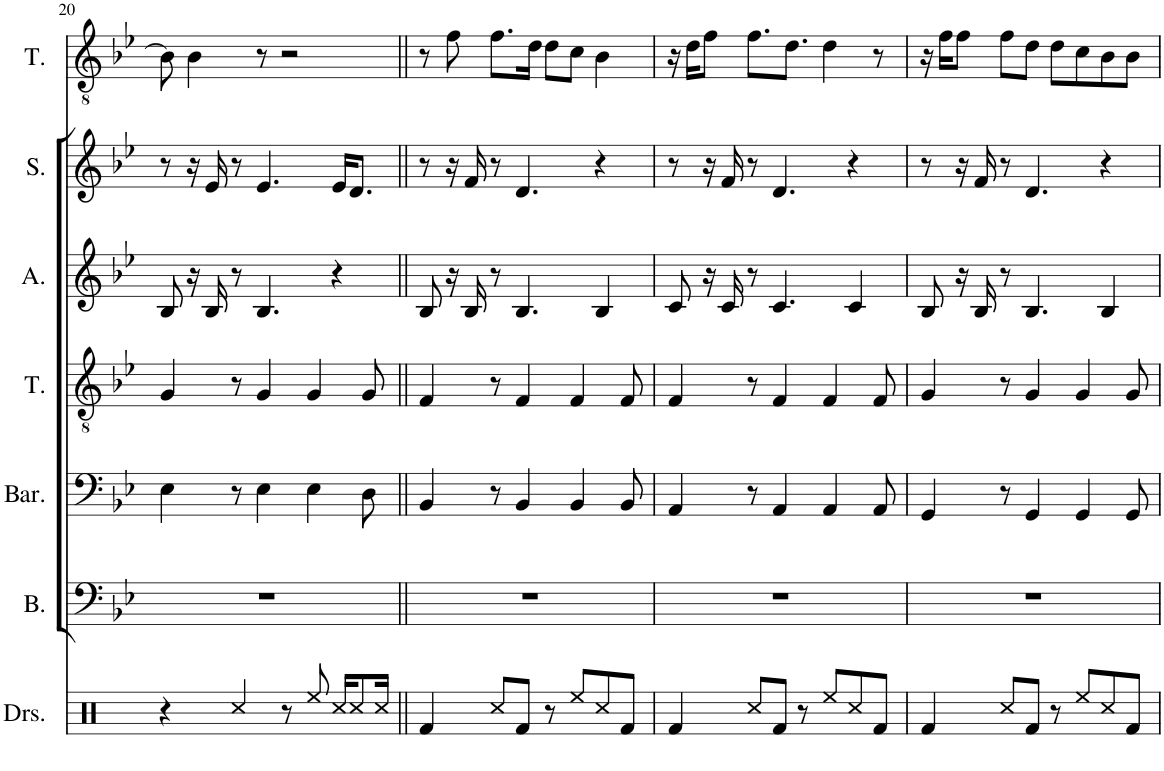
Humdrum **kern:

**kern	**kern	**kern	**kern	**kern	**kern	**kern
*part7	*part6	*part5	*part4	*part3	*part2	*part1
*staff7	*staff6	*staff5	*staff4	*staff3	*staff2	*staff1
*I"Drumset	*I"Bass	*I"Baritone	*I"Tenor	*I"Alto	*I"Soprano	*I"Tenor
*I'Drs.	*I'B.	*I'Bar.	*I'T.	*I'A.	*I'S.	*I'T.
!!LO:PB:g=z
*clefX	*clefF4	*clefF4	*clefGv2	*clefG2	*clefG2	*clefGv2
*k[]	*k[b-e-]	*k[b-e-]	*k[b-e-]	*k[b-e-]	*k[b-e-]	*k[b-e-]
*M4/4	*M4/4	*M4/4	*M4/4	*M4/4	*M4/4	*M4/4
=20	=20	=20	=20	=20	=20	=20
4r	1r	4E-\	4G/	8B-/	8r	8B-\]
.	.	.	.	16r	16r	4B-\
.	.	.	.	16B-/	16e-/	.
4Rcc/	.	8r	8r	8r	8r	.
.	.	4E-\	4G/	4.B-/	4.e-/	8r
8r	.	.	.	.	.	2r
8Ree/	.	4E-\	4G/	.	.	.
16Rcc/KL	.	.	.	4r	16e-/KL	.
8Rcc/	.	.	.	.	8.d/J	.
.	.	8D\	8G/	.	.	.
16Rcc/Jk	.	.	.	.	.	.
=21||	=21||	=21||	=21||	=21||	=21||	=21||
4Rf/	1r	4BB-/	4F/	8B-/	8r	8r
.	.	.	.	16r	16r	8f\
.	.	.	.	16B-/	16f/	.
8Rcc/L	.	8r	8r	8r	8r	8.f\L
8Rf/J	.	4BB-/	4F/	4.B-/	4.d/	.
.	.	.	.	.	.	16d\Jk
8r	.	.	.	.	.	8d\L
8Ree/L	.	4BB-/	4F/	.	.	8c\J
8Rcc/	.	.	.	4B-/	4r	4B-\
8Rf/J	.	8BB-/	8F/	.	.	.
=22	=22	=22	=22	=22	=22	=22
4Rf/	1r	4AA/	4F/	8c/	8r	16r
.	.	.	.	.	.	16d\KL
.	.	.	.	16r	16r	8f\J
.	.	.	.	16c/	16f/	.
8Rcc/L	.	8r	8r	8r	8r	8.f\L
8Rf/J	.	4AA/	4F/	4.c/	4.d/	.
.	.	.	.	.	.	8.d\J
8r	.	.	.	.	.	.
8Ree/L	.	4AA/	4F/	.	.	4d\
8Rcc/	.	.	.	4c/	4r	.
8Rf/J	.	8AA/	8F/	.	.	8r
=23	=23	=23	=23	=23	=23	=23
4Rf/	1r	4GG/	4G/	8B-/	8r	16r
.	.	.	.	.	.	16f\KL
.	.	.	.	16r	16r	8f\J
.	.	.	.	16B-/	16f/	.
8Rcc/L	.	8r	8r	8r	8r	8f\L
8Rf/J	.	4GG/	4G/	4.B-/	4.d/	8d\J
8r	.	.	.	.	.	8d\L
8Ree/L	.	4GG/	4G/	.	.	8c\
8Rcc/	.	.	.	4B-/	4r	8B-\
8Rf/J	.	8GG/	8G/	.	.	8B-\J
=	=	=	=	=	=	=
*-	*-	*-	*-	*-	*-	*-
